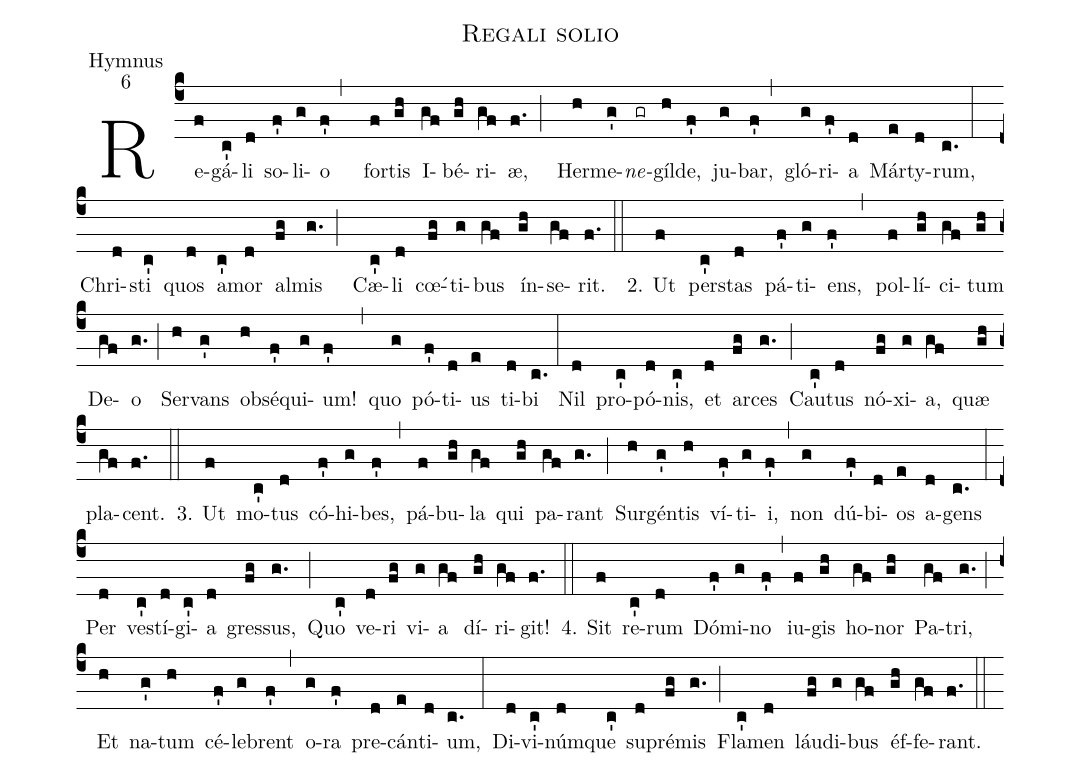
name:Regali solio;
office-part:Hymnus;
mode:6;
%%
(c4)Re(f)gá(c')li(d) so(f')li(g)o(f',) for(f)tis(gh) I(gf)bé(gh)ri(gf)æ,(f.;)
Her(h)me(g')<i>ne</i>(gr)gíl(h)de,(f') ju(g)bar,(f',) gló(g)ri(f')a(d) Már(e)ty(d)rum,(c.:)
Chri(d)sti(c') quos(d) a(c')mor(d) al(fg)mis(g.;)
Cæ(c')li(d) cœ(fg)́ti(g)bus(gf) ín(gh)se(gf)rit.(f.::)

2. Ut(f) per(c')stas(d) pá(f')ti(g)ens,(f') (,) pol(f)lí(gh)ci(gf)tum(gh) De(gf)o(g.) (;)
Ser(h)vans(g') ob(h)sé(f')qui(g)um!(f') (,) quo(g) pó(f')ti(d)us(e) ti(d)bi(c.) (:)
Nil(d) pro(c')pó(d)nis,(c') et(d) ar(fg)ces(g.) (;)
Cau(c')tus(d) nó(fg)xi(g)a,(gf) quæ(gh) pla(gf)cent.(f.) (::)

3. Ut(f) mo(c')tus(d) có(f')hi(g)bes,(f') (,) pá(f)bu(gh)la(gf) qui(gh) pa(gf)rant(g.) (;)
Sur(h)gén(g')tis(h) ví(f')ti(g)i,(f') (,) non(g) dú(f')bi(d)os(e) a(d)gens(c.) (:)
Per(d) ve(c')stí(d)gi(c')a(d) gres(fg)sus,(g.) (;)
Quo(c') ve(d)ri(fg) vi(g)a(gf) dí(gh)ri(gf)git!(f.) (::)

4. Sit(f) re(c')rum(d) Dó(f')mi(g)no(f') (,) iu(f)gis(gh) ho(gf)nor(gh) Pa(gf)tri,(g.) (;)
Et(h) na(g')tum(h) cé(f')le(g)brent(f') (,) o(g)ra(f') pre(d)cán(e)ti(d)um,(c.) (:)
Di(d)vi(c')núm(d)que(c') su(d)pré(fg)mis(g.) (;)
Fla(c')men(d) láu(fg)di(g)bus(gf) éf(gh)fe(gf)rant.(f.) (::)
